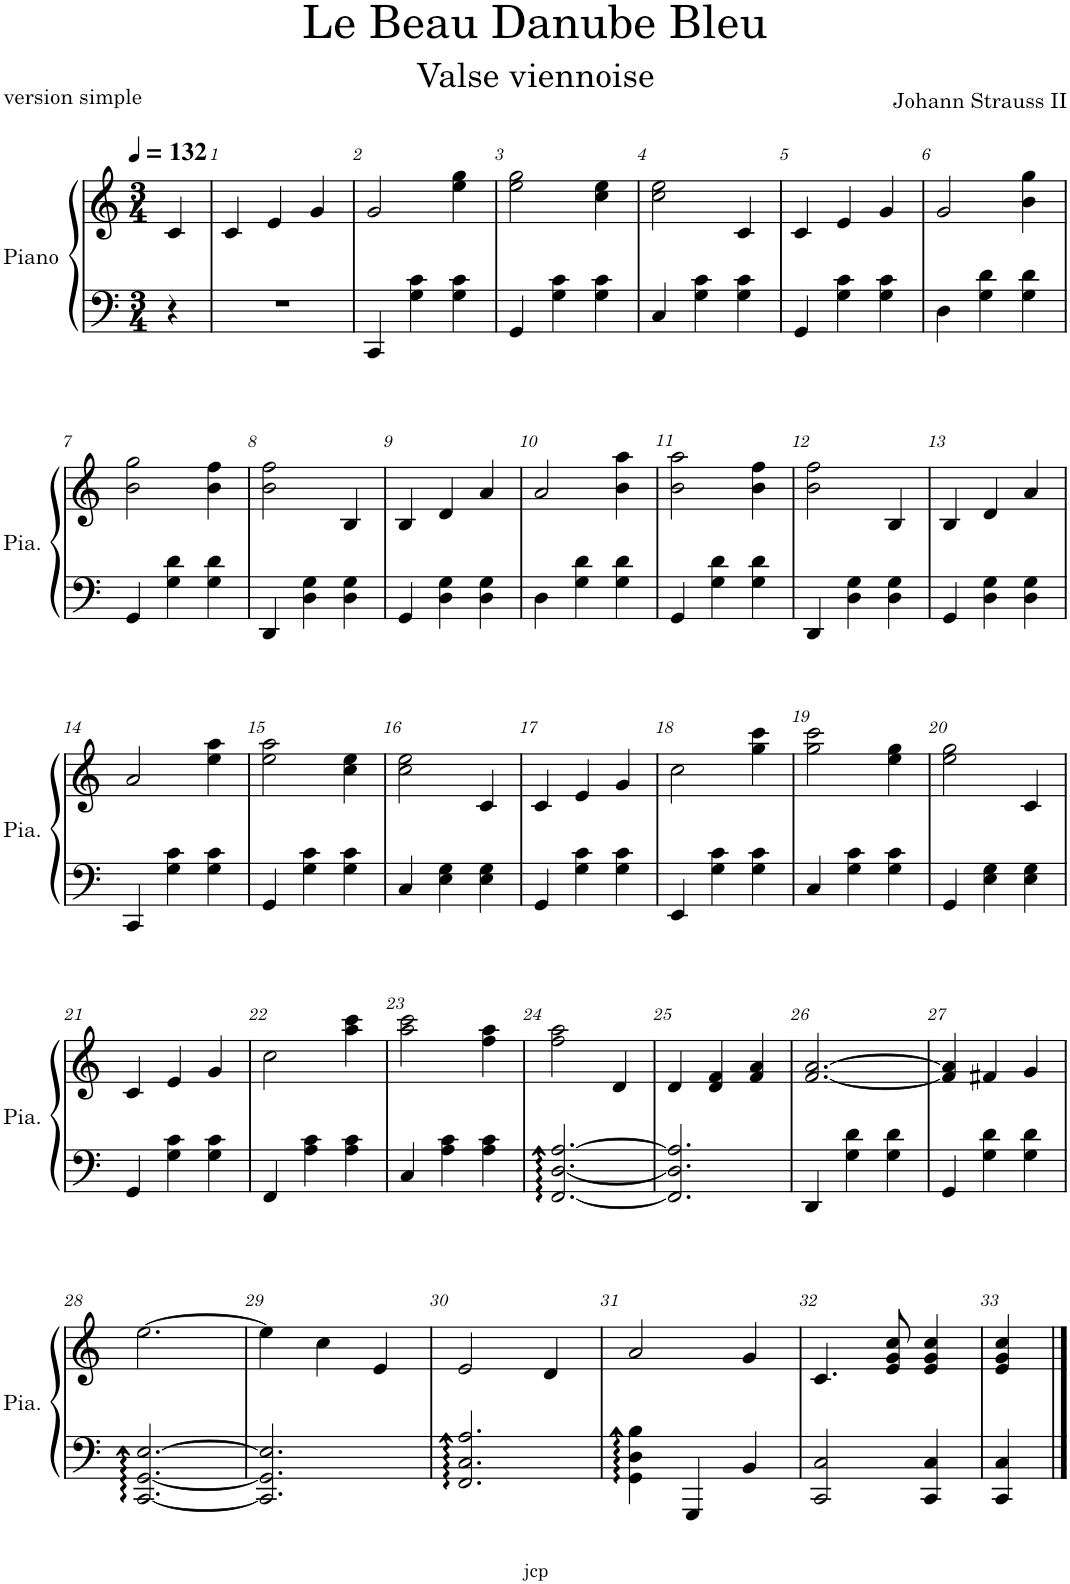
**kern	**kern
*part1	*part1
*staff2	*staff1
*I"Piano	*
*I'Pia.	*
*clefF4	*clefG2
*k[]	*k[]
*M3/4	*M3/4
*MM132	*MM132
=	=
4r	4c/
=1	=1
2.r	4c/
.	4e/
.	4g/
=2	=2
4CC/	2g/
4G\ 4c\	.
4G\ 4c\	4ee\ 4gg\
=3	=3
4GG/	2ee\ 2gg\
4G\ 4c\	.
4G\ 4c\	4cc\ 4ee\
=4	=4
4C/	2cc\ 2ee\
4G\ 4c\	.
4G\ 4c\	4c/
=5	=5
4GG/	4c/
4G\ 4c\	4e/
4G\ 4c\	4g/
=6	=6
4D\	2g/
4G\ 4d\	.
4G\ 4d\	4b\ 4gg\
!!LO:LB:g=z
=7	=7
4GG/	2b\ 2gg\
4G\ 4d\	.
4G\ 4d\	4b\ 4ff\
=8	=8
4DD/	2b\ 2ff\
4D\ 4G\	.
4D\ 4G\	4B/
=9	=9
4GG/	4B/
4D\ 4G\	4d/
4D\ 4G\	4a/
=10	=10
4D\	2a/
4G\ 4d\	.
4G\ 4d\	4b\ 4aa\
=11	=11
4GG/	2b\ 2aa\
4G\ 4d\	.
4G\ 4d\	4b\ 4ff\
=12	=12
4DD/	2b\ 2ff\
4D\ 4G\	.
4D\ 4G\	4B/
=13	=13
4GG/	4B/
4D\ 4G\	4d/
4D\ 4G\	4a/
!!LO:LB:g=z
=14	=14
4CC/	2a/
4G\ 4c\	.
4G\ 4c\	4ee\ 4aa\
=15	=15
4GG/	2ee\ 2aa\
4G\ 4c\	.
4G\ 4c\	4cc\ 4ee\
=16	=16
4C/	2cc\ 2ee\
4E\ 4G\	.
4E\ 4G\	4c/
=17	=17
4GG/	4c/
4G\ 4c\	4e/
4G\ 4c\	4g/
=18	=18
4EE/	2cc\
4G\ 4c\	.
4G\ 4c\	4gg\ 4ccc\
=19	=19
4C/	2gg\ 2ccc\
4G\ 4c\	.
4G\ 4c\	4ee\ 4gg\
=20	=20
4GG/	2ee\ 2gg\
4E\ 4G\	.
4E\ 4G\	4c/
!!LO:LB:g=z
=21	=21
4GG/	4c/
4G\ 4c\	4e/
4G\ 4c\	4g/
=22	=22
4FF/	2cc\
4A\ 4c\	.
4A\ 4c\	4aa\ 4ccc\
=23	=23
4C/	2aa\ 2ccc\
4A\ 4c\	.
4A\ 4c\	4ff\ 4aa\
=24	=24
[2.FF/:: [2.D/:: [2.A/::	2ff\ 2aa\
.	4d/
=25	=25
2.FF/] 2.D/] 2.A/]	4d/
.	4d/ 4f/
.	4f/ 4a/
=26	=26
4DD/	[2.f/ [2.a/
4G\ 4d\	.
4G\ 4d\	.
=27	=27
4GG/	4f/] 4a/]
4G\ 4d\	4f#X/
4G\ 4d\	4g/
!!LO:LB:g=z
=28	=28
[2.CC/:: [2.GG/:: [2.E/::	[2.ee\
=29	=29
2.CC/] 2.GG/] 2.E/]	4ee\]
.	4cc\
.	4e/
=30	=30
2.FF/:: 2.C/:: 2.A/::	2e/
.	4d/
=31	=31
4GG\:: 4D\:: 4B\::	2a/
4GGG/	.
4BB/	4g/
=32	=32
2CC/ 2C/	4.c/
.	8e/ 8g/ 8cc/
4CC/ 4C/	4e/ 4g/ 4cc/
=33	=33
4CC/ 4C/	4e/ 4g/ 4cc/
==	==
*-	*-
